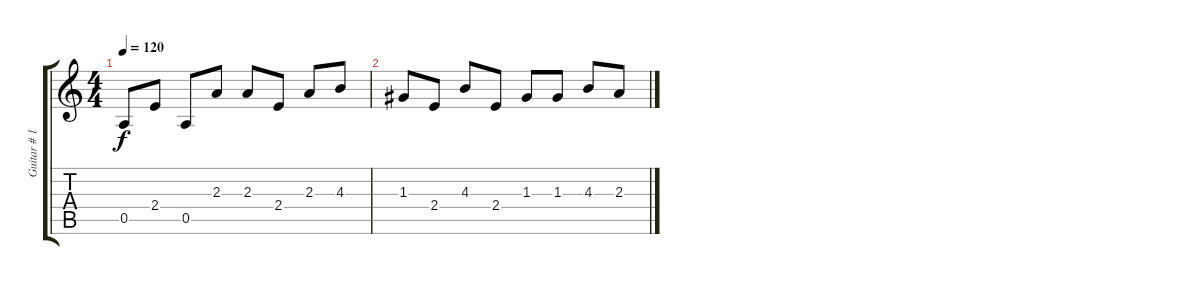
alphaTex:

\track ("Guitar # 1" "Guitar # 1") {instrument acousticguitarsteel}
\staff {score tabs}
\tuning (E4 B3 G3 D3 A2 E2) {hide}
\ts (4 4)
\tempo 120
\clef g2
\ks c
0.5.8{dy f} 2.4.8 0.5.8 2.3.8 2.3.8 2.4.8 2.3.8 4.3.8 |
1.3.8 2.4.8 4.3.8 2.4.8 1.3.8 1.3.8 4.3.8 2.3.8
